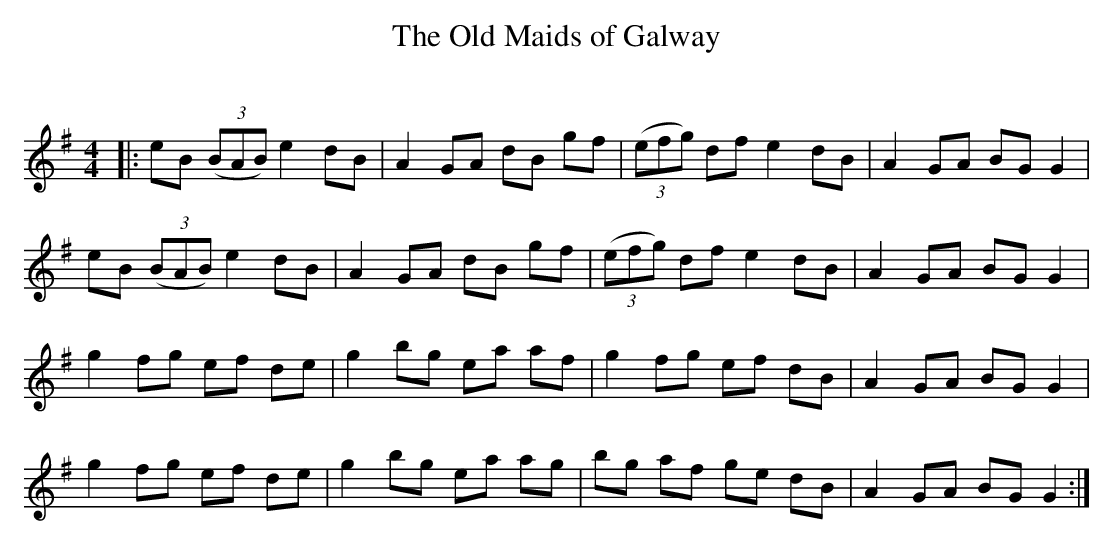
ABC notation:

X:1
T: The Old Maids of Galway
C:
Q: 232
K:G
M:4/4
L:1/8
|:eB ((3BAB) e2 dB|A2 GA dB gf|((3efg) df e2 dB|A2 GA BG G2|
eB ((3BAB) e2 dB|A2 GA dB gf|((3efg) df e2 dB|A2 GA BG G2|
g2 fg ef de|g2 bg ea af|g2 fg ef dB|A2 GA BG G2|
g2 fg ef de|g2 bg ea ag|bg af ge dB|A2 GA BG G2:|
